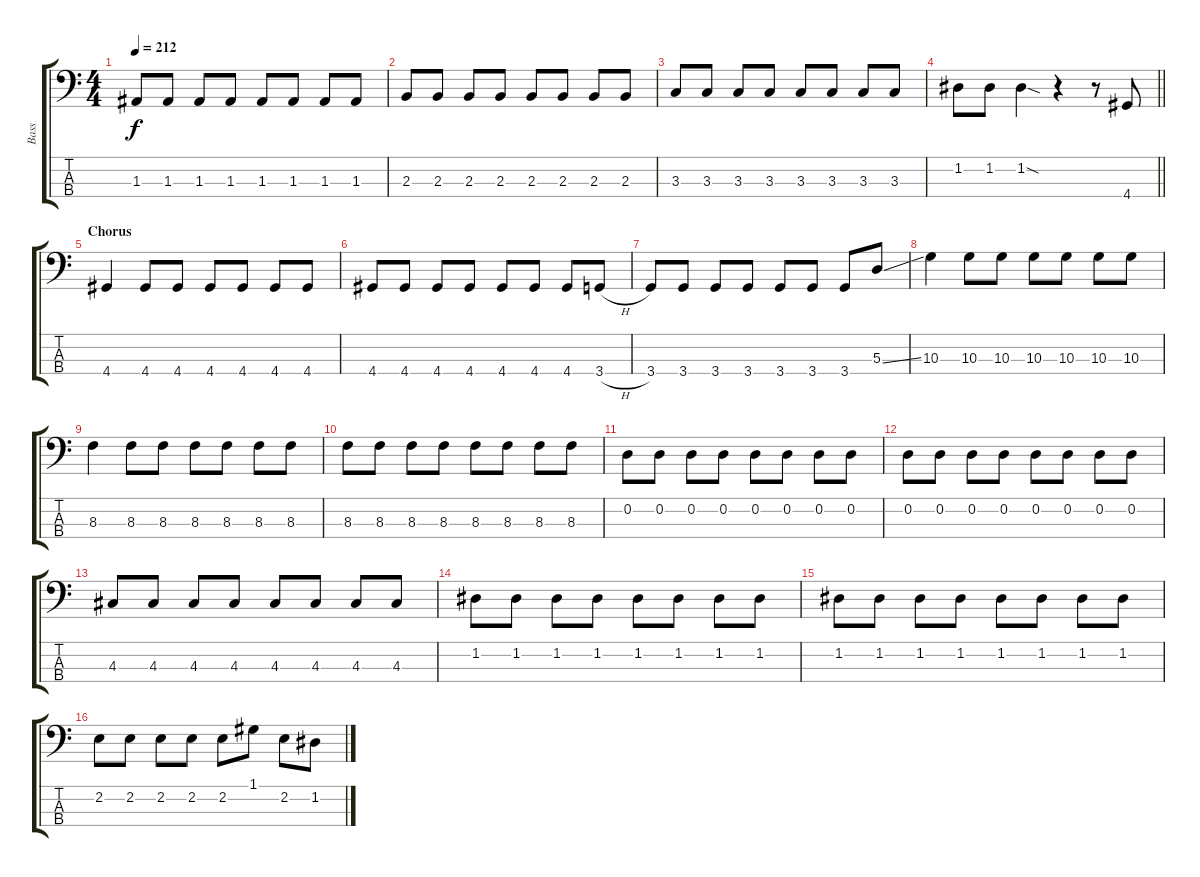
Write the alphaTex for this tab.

\track ("Bass" "Bass") {instrument electricbasspick}
\staff {score tabs}
\tuning (G2 D2 A1 E1) {hide}
\ts (4 4)
\tempo 212
\clef f4
\ks c
1.3.8{dy f} 1.3.8 1.3.8 1.3.8 1.3.8 1.3.8 1.3.8 1.3.8 |
2.3.8 2.3.8 2.3.8 2.3.8 2.3.8 2.3.8 2.3.8 2.3.8 |
3.3.8 3.3.8 3.3.8 3.3.8 3.3.8 3.3.8 3.3.8 3.3.8 |
\barLineRight lightlight
1.2.8 1.2.8 1.2{sod}.4 r.4 r.8 4.4.8 |
\section ("" "Chorus")
4.4.4 4.4.8 4.4.8 4.4.8 4.4.8 4.4.8 4.4.8 |
4.4.8 4.4.8 4.4.8 4.4.8 4.4.8 4.4.8 4.4.8 3.4{h}.8 |
3.4.8 3.4.8 3.4.8 3.4.8 3.4.8 3.4.8 3.4.8 5.3{ss}.8 |
10.3.4 10.3.8 10.3.8 10.3.8 10.3.8 10.3.8 10.3.8 |
8.3.4 8.3.8 8.3.8 8.3.8 8.3.8 8.3.8 8.3.8 |
8.3.8 8.3.8 8.3.8 8.3.8 8.3.8 8.3.8 8.3.8 8.3.8 |
0.2.8 0.2.8 0.2.8 0.2.8 0.2.8 0.2.8 0.2.8 0.2.8 |
0.2.8 0.2.8 0.2.8 0.2.8 0.2.8 0.2.8 0.2.8 0.2.8 |
4.3.8 4.3.8 4.3.8 4.3.8 4.3.8 4.3.8 4.3.8 4.3.8 |
1.2.8 1.2.8 1.2.8 1.2.8 1.2.8 1.2.8 1.2.8 1.2.8 |
1.2.8 1.2.8 1.2.8 1.2.8 1.2.8 1.2.8 1.2.8 1.2.8 |
2.2.8 2.2.8 2.2.8 2.2.8 2.2.8 1.1.8 2.2.8 1.2.8
